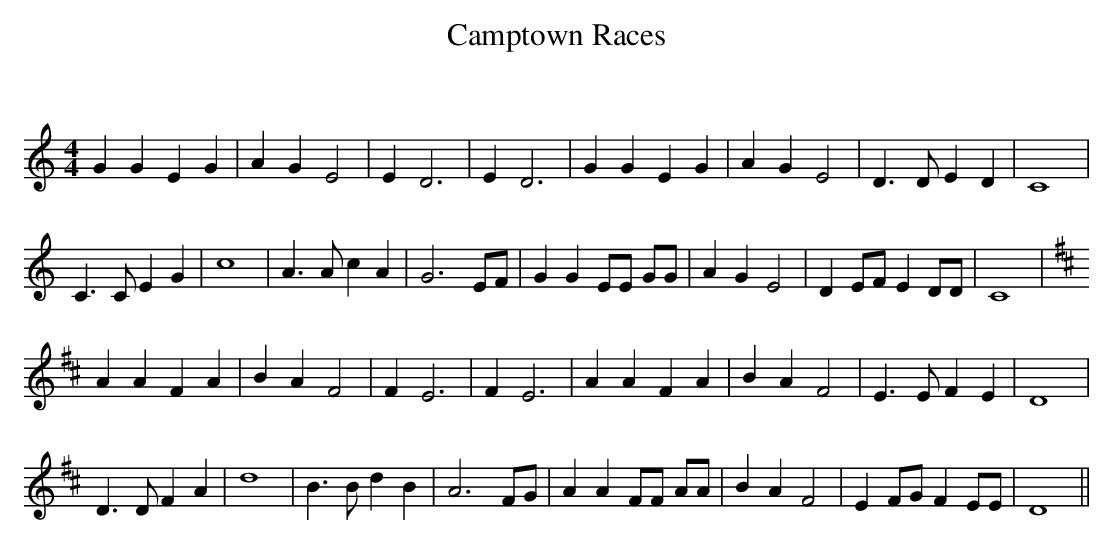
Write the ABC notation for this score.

X:1
T: Camptown Races
C:
Q: 232
K:C
M:4/4
L:1/8
G2 G2 E2 G2|A2 G2 E4|E2 D6|E2 D6|G2 G2 E2 G2|A2 G2 E4|D3D E2 D2|C8|
C3C E2 G2|c8|A3A c2 A2|G6 EF|G2 G2 EE GG|A2 G2 E4|D2 EF E2 DD|C8|
K:D
A2 A2 F2 A2|B2 A2 F4|F2 E6|F2 E6|A2 A2 F2 A2|B2 A2 F4|E3E F2 E2|D8|
D3D F2 A2|d8|B3B d2 B2|A6 FG|A2 A2 FF AA|B2 A2 F4|E2 FG F2 EE|D8||
